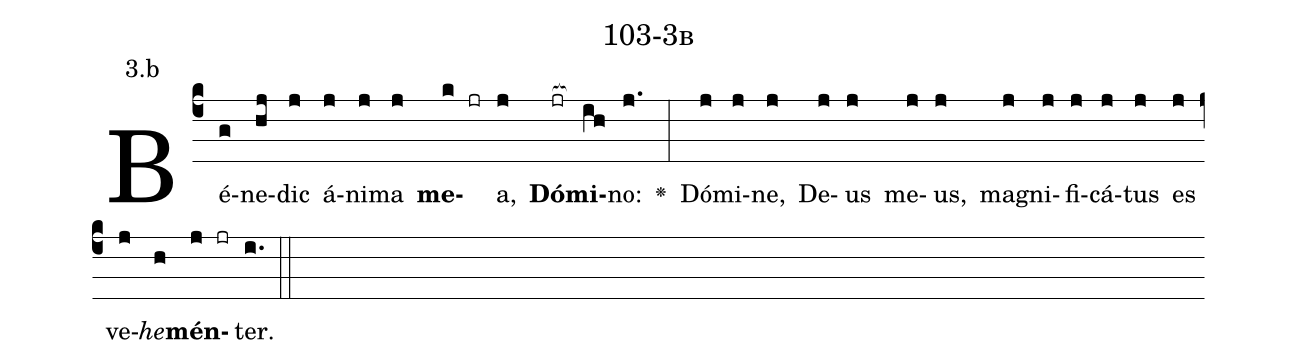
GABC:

name: 103-3b;
annotation: 3.b;
%%
(c4)Bé(g)ne(hj)dic(j) á(j)ni(j)ma(j) <b>me</b>(k jr)a,(j) <b>Dó</b>(jr[ocb:1{])<b>mi</b>(ih[ocb:0}])no:(j.) <v>\greheightstar</v>(:) Dó(j)mi(j)ne,(j) De(j)us(j) me(j)us,(j) ma(j)gni(j)fi(j)cá(j)tus(j) es(j) ve(j)<i>he</i>(h)<b>mén</b>(j jr)ter.(i.) (::)


%E(j) u(j) o(j) u(h) a(j) e.(i.) (::)
